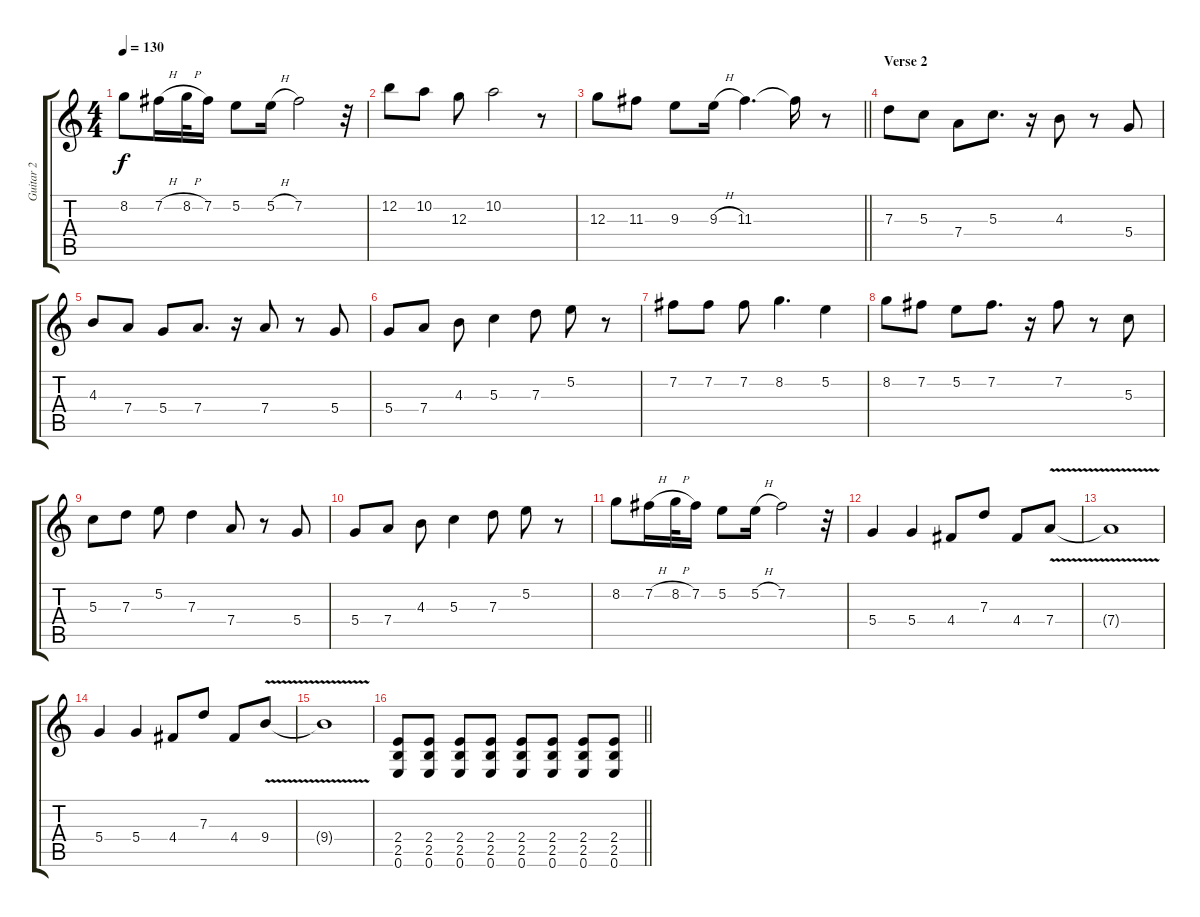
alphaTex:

\track ("Guitar 2" "Guitar 2") {instrument distortionguitar}
\staff {score tabs}
\tuning (E4 B3 G3 D3 A2 E2) {hide}
\ts (4 4)
\tempo 130
\clef g2
\ks c
8.2.8{dy f} 7.2{h}.16 8.2{h}.32 7.2.16 5.2.8 5.2{h}.16 7.2.2 r.32 |
12.2.8 10.2.8 12.3.8 10.2.2 r.8 |
\barLineRight lightlight
12.3.8 11.3.8 9.3.8 9.3{h}.16 11.3.4{d} 11.3{t}.16 r.8 |
\section ("" "Verse 2")
7.3.8 5.3.8 7.4.8 5.3.8{d} r.16 4.3.8 r.8 5.4.8 |
4.3.8 7.4.8 5.4.8 7.4.8{d} r.16 7.4.8 r.8 5.4.8 |
5.4.8 7.4.8 4.3.8 5.3.4 7.3.8 5.2.8 r.8 |
7.2.8 7.2.8 7.2.8 8.2.4{d} 5.2.4 |
8.2.8 7.2.8 5.2.8 7.2.8{d} r.16 7.2.8 r.8 5.3.8 |
5.3.8 7.3.8 5.2.8 7.3.4 7.4.8 r.8 5.4.8 |
5.4.8 7.4.8 4.3.8 5.3.4 7.3.8 5.2.8 r.8 |
8.2.8 7.2{h}.16 8.2{h}.32 7.2.16 5.2.8 5.2{h}.16 7.2.2 r.32 |
5.4.4 5.4.4 4.4.8 7.3.8 4.4.8 7.4{v}.8 |
7.4{t}.1 |
5.4.4 5.4.4 4.4.8 7.3.8 4.4.8 9.4{v}.8 |
9.4{t}.1 |
\barLineRight lightlight
(2.4 2.5 0.6).8 (2.4 2.5 0.6).8 (2.4 2.5 0.6).8 (2.4 2.5 0.6).8 (2.4 2.5 0.6).8 (2.4 2.5 0.6).8 (2.4 2.5 0.6).8 (2.4 2.5 0.6).8
